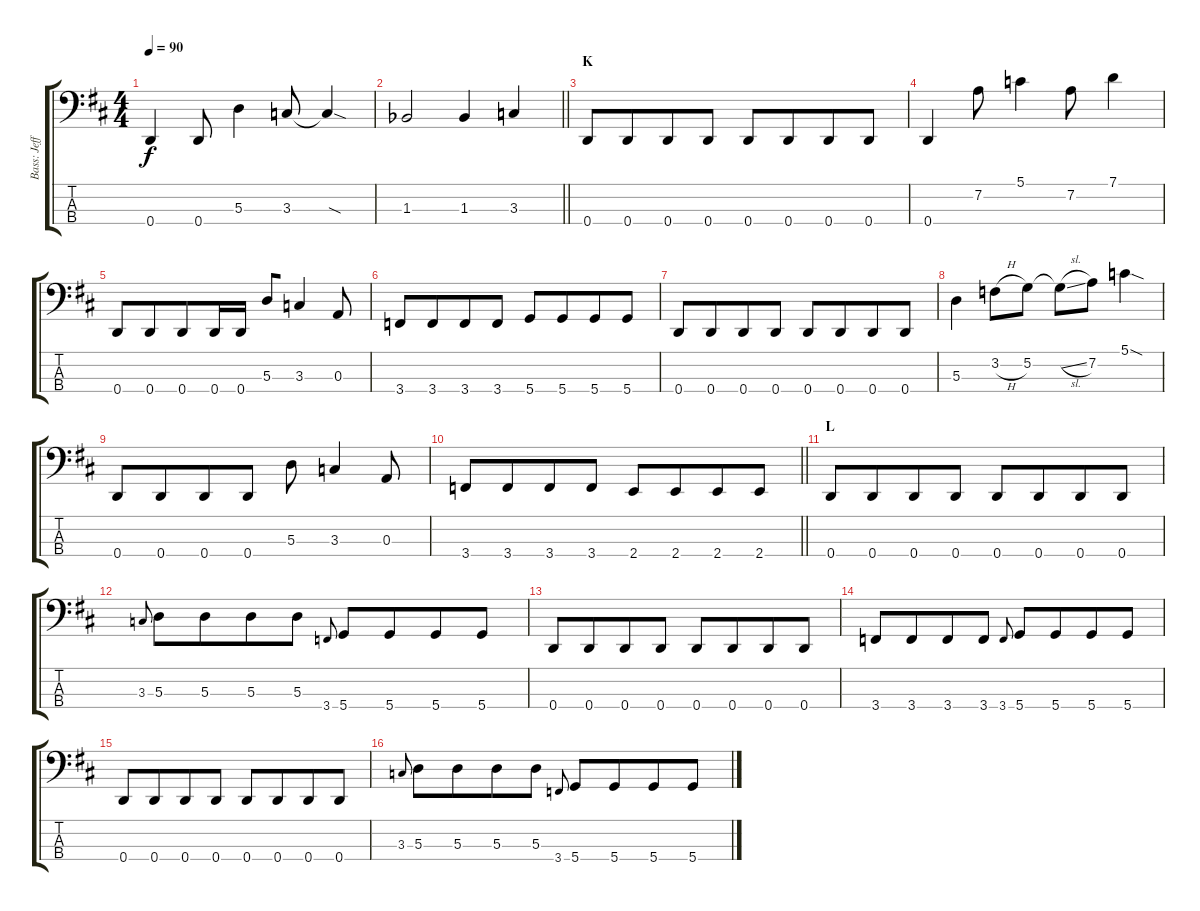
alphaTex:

\track ("Bass: Jeff" "Bass: Jeff") {instrument electricbassfinger}
\staff {score tabs}
\tuning (G2 D2 A1 D1) {hide}
\ts (4 4)
\tempo 90
\clef f4
\ks d
0.4.4{dy f} 0.4.8 5.3.4 3.3.8 3.3{sod t}.4 |
\barLineRight lightlight
1.3{acc b}.2 1.3{acc b}.4 3.3.4 |
\section ("" "K")
0.4.8 0.4.8{beam merge} 0.4.8 0.4.8 0.4.8 0.4.8{beam merge} 0.4.8 0.4.8 |
0.4.4 7.2.8 5.1.4 7.2.8 7.1.4 |
0.4.8 0.4.8{beam merge} 0.4.8 0.4.16 0.4.16 5.3.8{beam merge} 3.3.4 0.3.8 |
3.4.8 3.4.8{beam merge} 3.4.8 3.4.8 5.4.8 5.4.8{beam merge} 5.4.8 5.4.8 |
0.4.8 0.4.8{beam merge} 0.4.8 0.4.8 0.4.8 0.4.8{beam merge} 0.4.8 0.4.8 |
5.3.4 3.2{h}.8 5.2.8 5.2{sl t}.8 7.2.8 5.1{sod}.4 |
0.4.8 0.4.8{beam merge} 0.4.8 0.4.8 5.3.8 3.3.4 0.3.8 |
\barLineRight lightlight
3.4.8 3.4.8{beam merge} 3.4.8 3.4.8 2.4.8 2.4.8{beam merge} 2.4.8 2.4.8 |
\section ("" "L")
0.4.8 0.4.8{beam merge} 0.4.8 0.4.8 0.4.8 0.4.8{beam merge} 0.4.8 0.4.8 |
3.3.8{gr onbeat} 5.3.8 5.3.8{beam merge} 5.3.8 5.3.8 3.4.8{gr onbeat} 5.4.8 5.4.8{beam merge} 5.4.8 5.4.8 |
0.4.8 0.4.8{beam merge} 0.4.8 0.4.8 0.4.8 0.4.8{beam merge} 0.4.8 0.4.8 |
3.4.8 3.4.8{beam merge} 3.4.8 3.4.8 3.4.8{gr onbeat} 5.4.8 5.4.8{beam merge} 5.4.8 5.4.8 |
0.4.8 0.4.8{beam merge} 0.4.8 0.4.8 0.4.8 0.4.8{beam merge} 0.4.8 0.4.8 |
3.3.8{gr onbeat} 5.3.8 5.3.8{beam merge} 5.3.8 5.3.8 3.4.8{gr onbeat} 5.4.8 5.4.8{beam merge} 5.4.8 5.4.8
